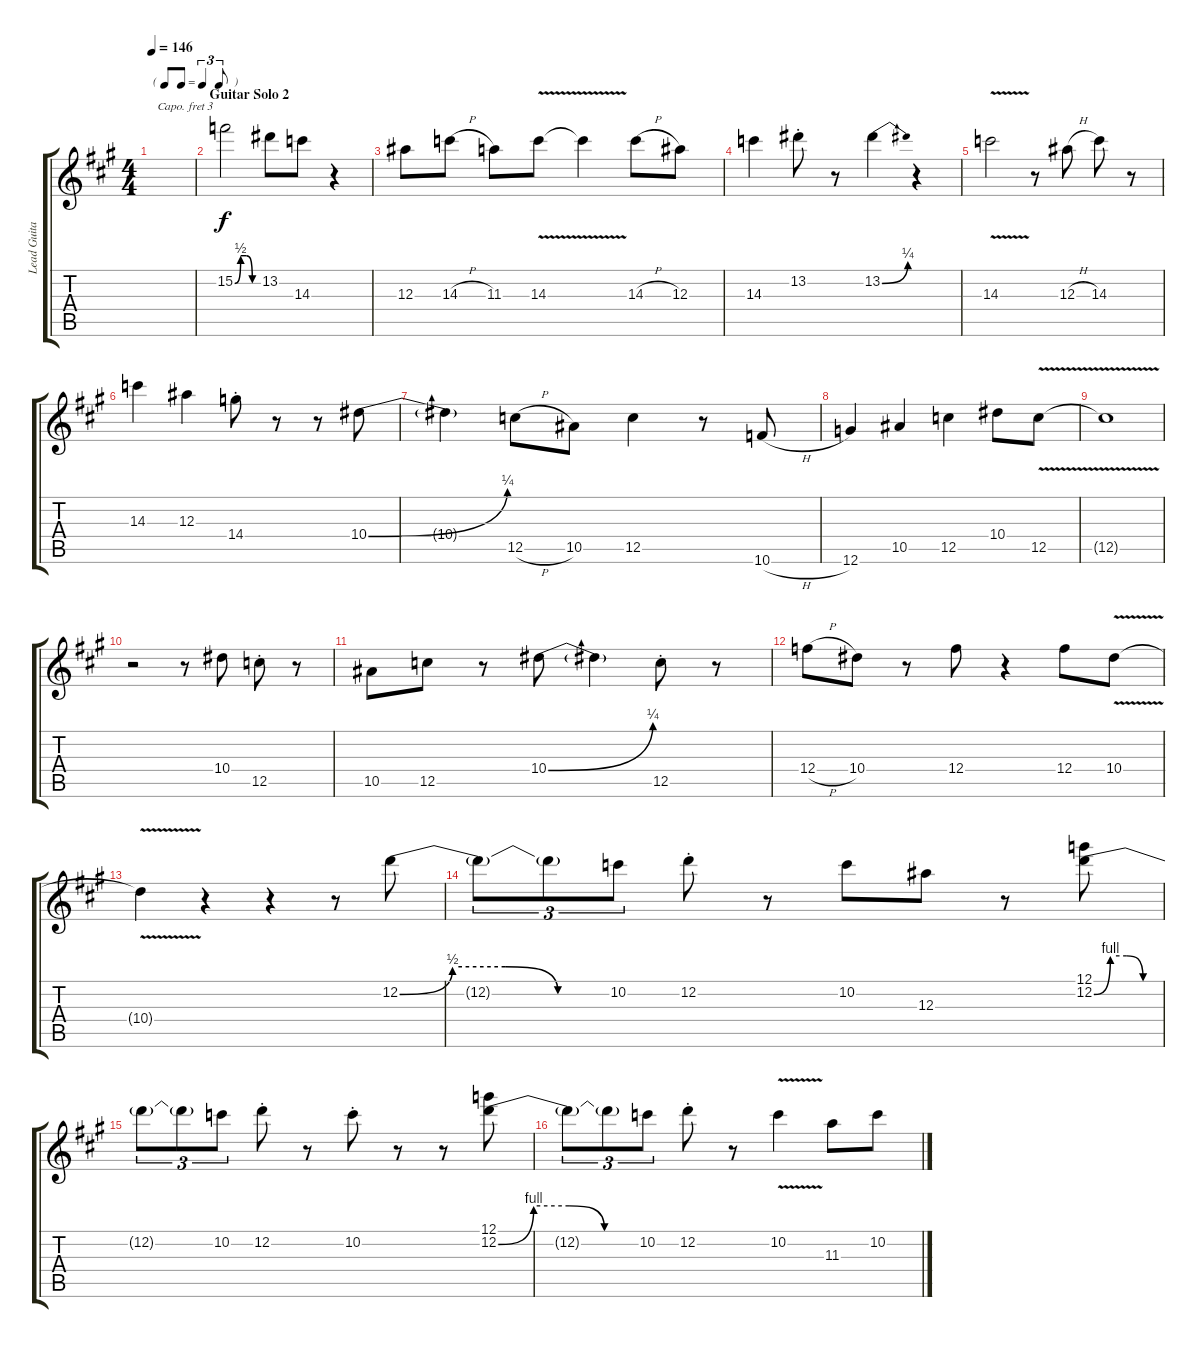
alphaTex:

\track ("Lead Guitar" "Lead Guita") {instrument overdrivenguitar}
\staff {score tabs}
\capo 3
\tuning (E4 B3 G3 D3 A2 E2) {hide}
\ts (4 4)
\tf triplet8th
\tempo 146
\clef g2
\ks a
|
\section ("" "Guitar Solo 2")
15.2{be (custom 0 0 15 2 30 2 45 0 60 0)}.2 13.2.8 14.3.8 r.4 |
12.3.8 14.3{h}.8 11.3.8 14.3{v}.8 14.3{t}.4 14.3{h}.8 12.3.8 |
14.3.4 13.2{st}.8 r.8 13.2{be (bend 0 0 60 1)}.4 r.4 |
14.3{v}.2 r.8 12.3{h}.8 14.3.8 r.8 |
14.3.4 12.3.4 14.4{st}.8 r.8 r.8 10.4{be (bend 0 0 60 1)}.8 |
10.4{t}.4 12.5{h}.8 10.5.8 12.5.4 r.8 10.6{h}.8 |
12.6.4 10.5.4 12.5.4 10.4.8 12.5{v}.8 |
12.5{t}.1 |
r.2 r.8 10.4.8 12.5{st}.8 r.8 |
10.5.8 12.5.8 r.8 10.4{be (bend 0 0 60 1)}.8 10.4{t}.4 12.5{st}.8 r.8 |
12.4{h}.8 10.4.8 r.8 12.4.8 r.4 12.4.8 10.4{v}.8 |
10.4{t}.4 r.4 r.4 r.8 12.2{be (custom 0 0 15 2 30 2 45 0 60 0)}.8 |
12.2{t}.8{tu (3 2)} 12.2{t}.8{tu (3 2)} 10.2.8{tu (3 2)} 12.2{st}.8 r.8 10.2.8 12.3.8 r.8 (12.1 12.2{be (custom 0 0 15 4 30 4 45 0 60 0)}).8 |
12.2{t}.8{tu (3 2)} 12.2{t}.8{tu (3 2)} 10.2.8{tu (3 2)} 12.2{st}.8 r.8 10.2{st}.8 r.8 r.8 (12.1 12.2{be (custom 0 0 15 4 30 4 45 0 60 0)}).8 |
12.2{t}.8{tu (3 2)} 12.2{t}.8{tu (3 2)} 10.2.8{tu (3 2)} 12.2{st}.8 r.8 10.2{v}.4 11.3.8 10.2.8
